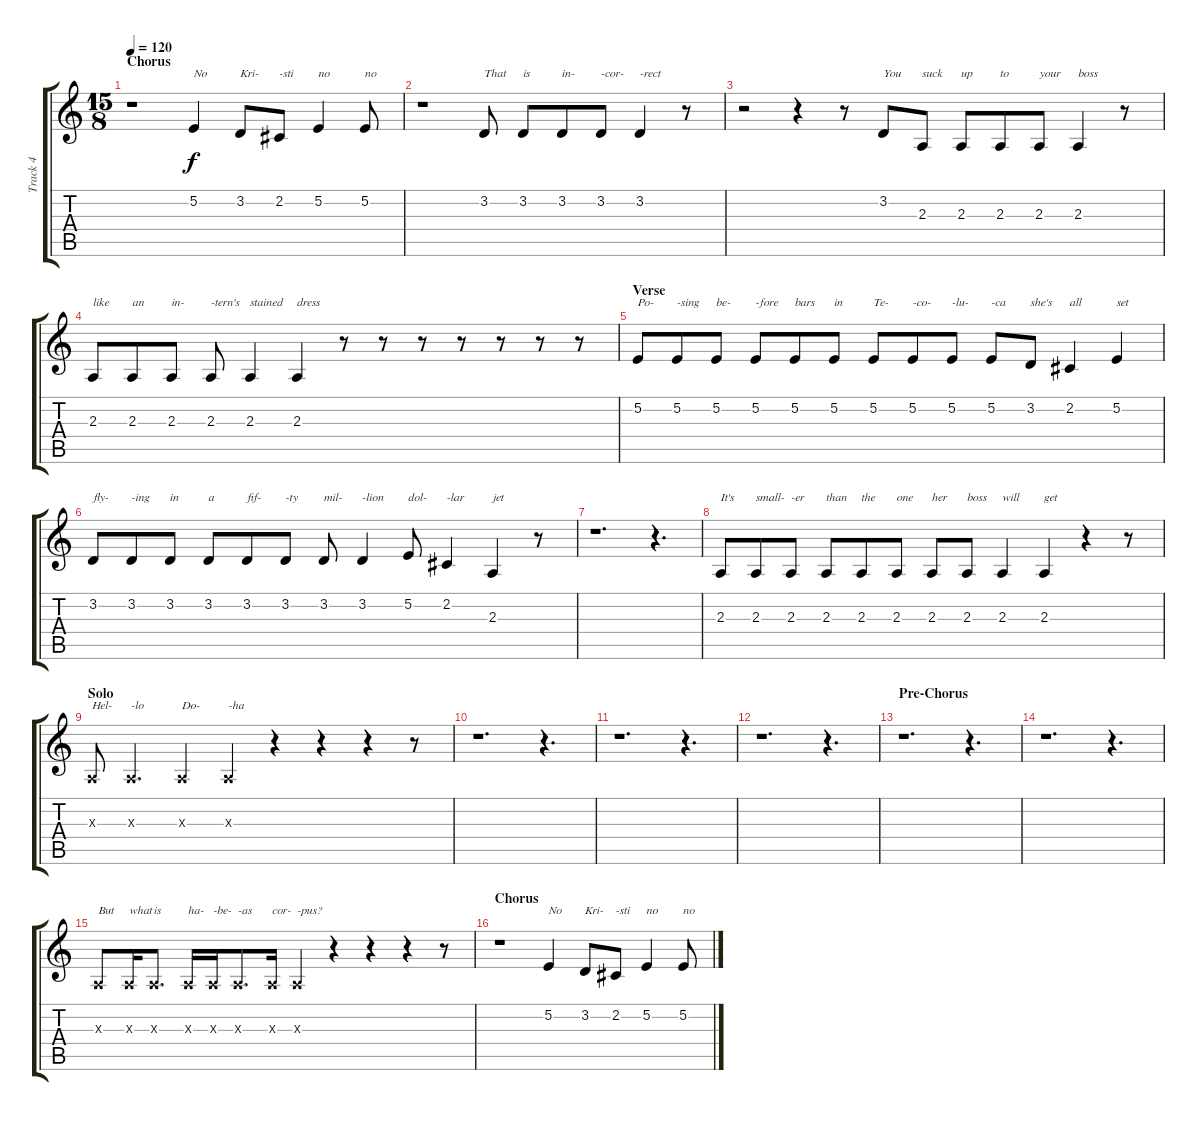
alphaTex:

\track ("Track 4" "Track 4") {instrument steeldrums}
\staff {score tabs}
\tuning (E4 B3 G3 D3 A2 E2) {hide}
\ts (15 8)
\section ("" "Chorus")
\tempo 120
\clef g2
\ks c
r.1{dy f} 5.2.4{txt "No"} 3.2.8{txt "Kri-"} 2.2.8{txt "-sti"} 5.2.4{txt "no"} 5.2.8{txt "no"} |
r.1 3.2.8{txt "That"} 3.2.8{txt "is"} 3.2.8{txt "in-"} 3.2.8{txt "-cor-"} 3.2.4{txt "-rect"} r.8 |
r.2 r.4 r.8 3.2.8{txt "You"} 2.3.8{txt "suck"} 2.3.8{txt "up"} 2.3.8{txt "to"} 2.3.8{txt "your"} 2.3.4{txt "boss"} r.8 |
2.3.8{txt "like"} 2.3.8{txt "an"} 2.3.8{txt "in-"} 2.3.8{txt "-tern's"} 2.3.4{txt "stained"} 2.3.4{txt "dress"} r.8 r.8 r.8 r.8 r.8 r.8 r.8 |
\section ("" "Verse")
5.2.8{txt "Po-"} 5.2.8{txt "-sing"} 5.2.8{txt "be-"} 5.2.8{txt "-fore"} 5.2.8{txt "bars"} 5.2.8{txt "in"} 5.2.8{txt "Te-"} 5.2.8{txt "-co-"} 5.2.8{txt "-lu-"} 5.2.8{txt "-ca"} 3.2.8{txt "she's"} 2.2.4{txt "all"} 5.2.4{txt "set"} |
3.2.8{txt "fly-"} 3.2.8{txt "-ing"} 3.2.8{txt "in"} 3.2.8{txt "a"} 3.2.8{txt "fif-"} 3.2.8{txt "-ty"} 3.2.8{txt "mil-"} 3.2.4{txt "-lion"} 5.2.8{txt "dol-"} 2.2.4{txt "-lar"} 2.3.4{txt "jet"} r.8 |
r.1{d} r.4{d} |
2.3.8{txt "It's"} 2.3.8{txt "small-"} 2.3.8{txt "-er"} 2.3.8{txt "than"} 2.3.8{txt "the"} 2.3.8{txt "one"} 2.3.8{txt "her"} 2.3.8{txt "boss"} 2.3.4{txt "will"} 2.3.4{txt "get"} r.4 r.8 |
\section ("" "Solo")
2.3{x}.8{txt "Hel-"} 2.3{x}.4{d txt "-lo"} 2.3{x}.4{txt "Do-"} 2.3{x}.4{txt "-ha"} r.4 r.4 r.4 r.8 |
r.1{d} r.4{d} |
r.1{d} r.4{d} |
r.1{d} r.4{d} |
\section ("" "Pre-Chorus")
r.1{d} r.4{d} |
r.1{d} r.4{d} |
2.3{x}.8{txt "But"} 2.3{x}.16{txt "what"} 2.3{x}.8{d txt "is"} 2.3{x}.16{txt "ha-"} 2.3{x}.16{txt "-be-"} 2.3{x}.8{d txt "-as"} 2.3{x}.16{txt "cor-"} 2.3{x}.4{txt "-pus?"} r.4 r.4 r.4 r.8 |
\section ("" "Chorus")
r.1 5.2.4{txt "No"} 3.2.8{txt "Kri-"} 2.2.8{txt "-sti"} 5.2.4{txt "no"} 5.2.8{txt "no"}
